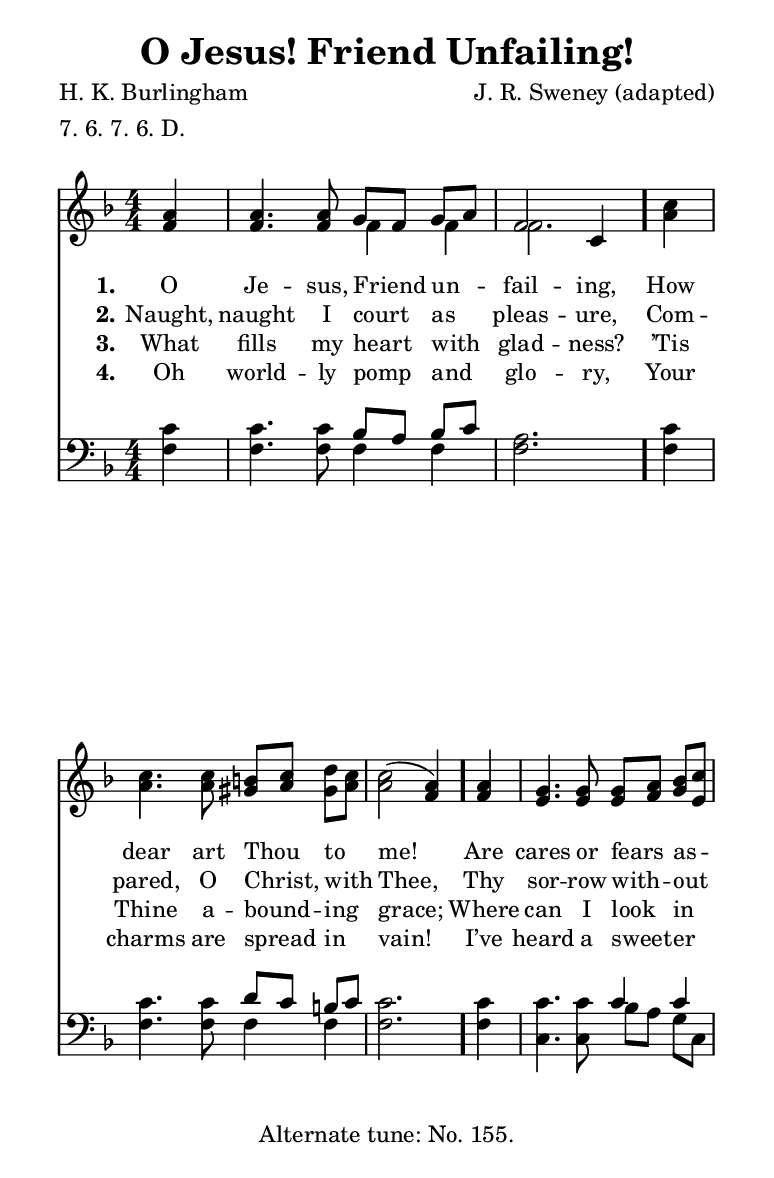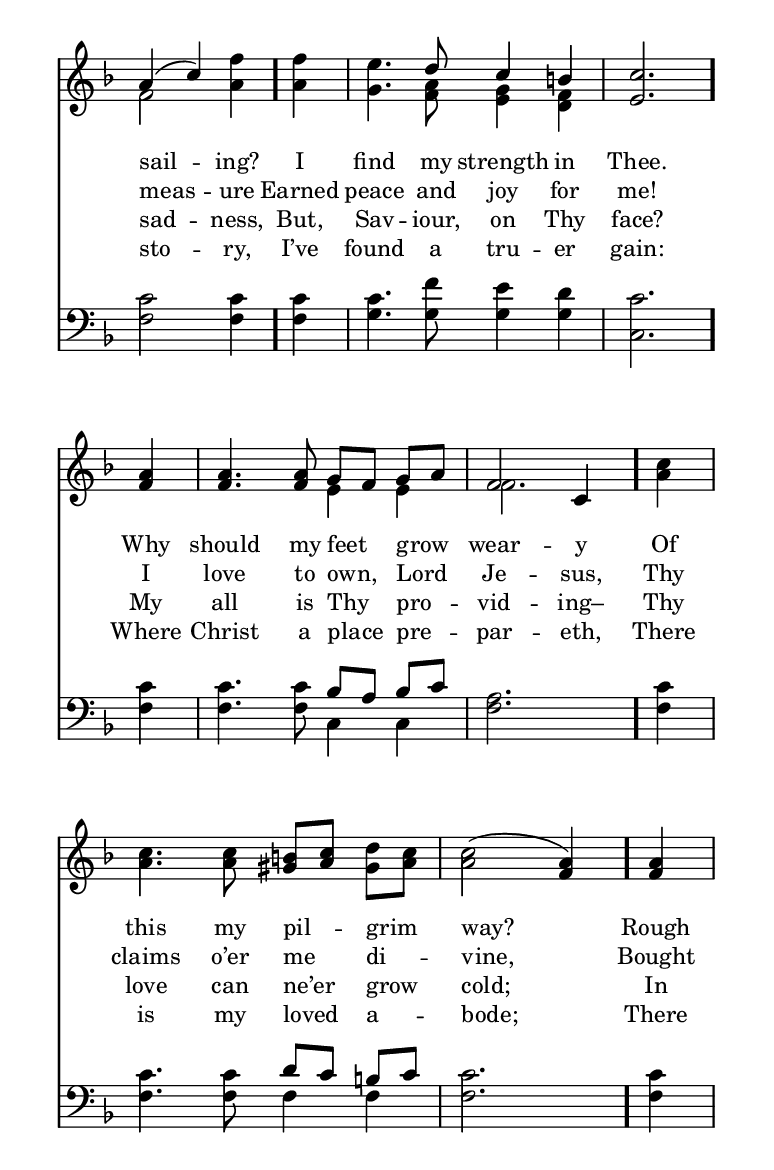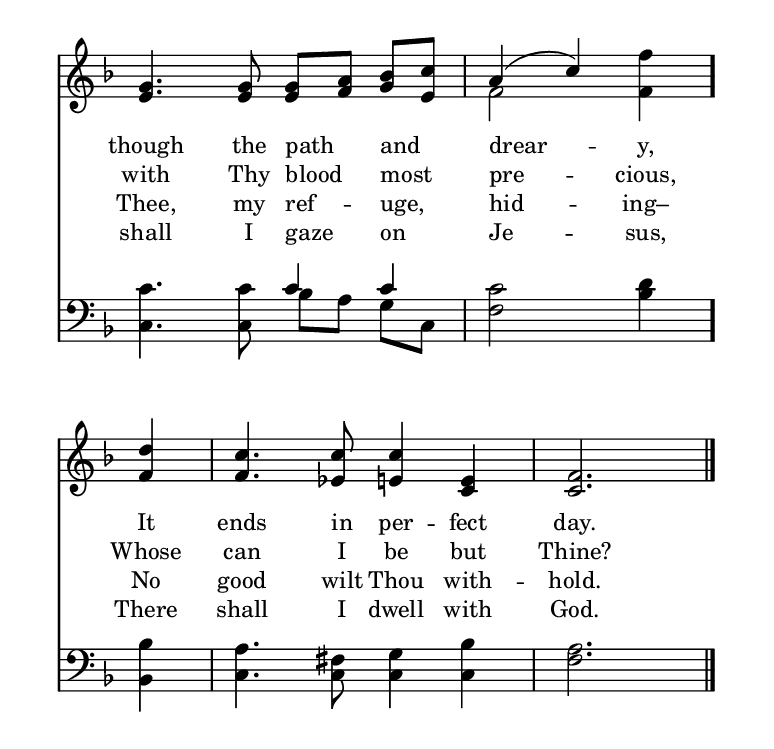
\include "common/global.ily"
\paper {
  \include "common/paper.ily"
  oddFooterMarkup = \markup { \fill-line { \on-the-fly \first-page "Alternate tune: No. 155." } }
}

\header{
  hymnnumber = "182"
  title = "O Jesus! Friend Unfailing!"
  tunename = "Joyful Pilgrims"
  meter = "7. 6. 7. 6. D."
  poet = "H. K. Burlingham"
  composer = "J. R. Sweney (adapted)"
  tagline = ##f
}

global = {
  \include "common/overrides.ily"
  \override Staff.TimeSignature.style = #'numbered
  \time 4/4
  \override Score.MetronomeMark.transparent = ##t % hide all fermata changes too
  \tempo 4=80
  \key f \major
  \partial 4
  \autoBeamOff
}

notesSoprano = {
\global
\relative c'' {

  a4 | a4. a8 g[ f] g[ a] | f2 c4
  c'4 | c4. c8 b[ c] d[ c] | c2( a4)
  a4 | g4. g8 g[ a] bes[ c] | a4( c) f
  f4 | e4. d8 c4 b | c2.
  a4 | a4. a8 g[ f] g[ a] | f2 c4
  c'4 | c4. c8 b[ c] d[ c] | c2( a4)
  a4 | g4. g8 g[ a] bes[ c] | a4( c) f
  d4 | c4. c8 c4 e, | f2.

  \bar "|."

}
}

notesAlto = {
\global
\relative e' {

  f4 | f4. f8 f4 f | f2. % instead of f2 f4, avoid overlap
  a4 | a4. a8 gis[ a] gis[ a] | a2( f4)
  f4 | e4. e8 e[ f] g[ e] | f2 a4
  a4 | g4. << f8 a >> << e4 g >> << d f >> | e2.
  f4 | f4. f8 e4 e | f2. % instead of f2 f4, avoid overlap
  a4 | a4. a8 gis[ a] gis[ a] | a2( f4)
  f4 | e4. e8 e[ f] g[ e] | f2 f4
  f4 | f4. ees8 e4 c | c2.

}
}

notesTenor = {
\global
\relative a {

  c4 | c4. c8 bes[ a] bes[ c] | a2.
  c4 | c4. c8 d[ c] b[ c] | c2.
  c4 | c4. c8 c4 c | c2 c4
  c4 | c4. f8 e4 d | c2.
  c4 | c4. c8 bes[ a] bes[ c] | a2.
  c4 | c4. c8 d[ c] b[ c] | c2.
  c4 | c4. c8 c4 c | c2 d4
  bes4 | a4. fis8 g4 bes | a2.

}
}

notesBass = {
\global
\relative f {

  f4 | f4. f8 f4 f | f2.
  f4 | f4. f8 f4 f | f2.
  f4 | c4. c8 bes'8[ a] g[ c,] | f2 f4
  f4 | g4. g8 g4 g | c,2.
  f4 | f4. f8 c4 c | f2.
  f4 | f4. f8 f4 f | f2.
  f4 | c4. c8 bes'8[ a] g[ c,] | f2 bes4
  bes,4 | c4. c8 c4 c | f2.

}
}

wordsA = \lyricmode {
\set stanza = "1."

O Je -- sus, Friend un -- fail -- ing, \bar "."
How dear art Thou to me! \bar "."
Are cares or fears as -- sail -- ing? \bar "."
I find my strength in Thee. \bar "."
Why should my feet grow wear -- y \bar "."
Of this my pil -- grim way? \bar "."
Rough though the path and drear -- y, \bar "."
It ends in per -- fect day. \bar "."

}

wordsB = \lyricmode {
\set stanza = "2."

Naught, naught I court as pleas -- ure,
Com -- pared, O Christ, with Thee,
Thy sor -- row with -- out meas -- ure
Earned peace and joy for me!
I love to own, Lord Je -- sus,
Thy claims o’er me di -- vine,
Bought with Thy blood most pre -- cious,
Whose can I be but Thine?

}

wordsC = \lyricmode {
\set stanza = "3."

What fills my heart with glad -- ness?
’Tis Thine a -- bound -- ing grace;
Where can I look in sad -- ness,
But, Sav -- iour, on Thy face?
My all is Thy pro -- vid -- ing–
Thy love can ne’er grow cold;
In Thee, my ref -- uge, hid -- ing–
No good wilt Thou with -- hold.

}

wordsD = \lyricmode {
\set stanza = "4."

Oh world -- ly pomp and glo -- ry,
Your charms are spread in vain!
I’ve heard a sweet -- er sto -- ry,
I’ve found a tru -- er gain:
Where Christ a place pre -- par -- eth,
There is my loved a -- bode;
There shall I gaze on Je -- sus,
There shall I dwell with God.

}

\score {
  \context ChoirStaff <<
    \context Staff = upper <<
      \set Staff.autoBeaming = ##f
      \set ChoirStaff.systemStartDelimiter = #'SystemStartBar
      \set ChoirStaff.printPartCombineTexts = ##f
      \partcombine #'(2 . 9) \notesSoprano \notesAlto
      \context NullVoice = sopranos { \voiceOne << \notesSoprano >> }
      \context NullVoice = altos { \voiceTwo << \notesAlto >> }
      \context Lyrics = one   \lyricsto sopranos \wordsA
      \context Lyrics = two   \lyricsto sopranos \wordsB
      \context Lyrics = three \lyricsto sopranos \wordsC
      \context Lyrics = four  \lyricsto sopranos \wordsD
    >>
    \context Staff = men <<
      \set Staff.autoBeaming = ##f
      \clef bass
      \set ChoirStaff.printPartCombineTexts = ##f
      \partcombine #'(2 . 9) \notesTenor \notesBass
      \context NullVoice = tenors { \voiceOne << \notesTenor >> }
      \context NullVoice = basses { \voiceTwo << \notesBass >> }
    >>
  >>
  \layout {
    \include "common/layout.ily"
  }
  \midi{
    \include "common/midi.ily"
  }
}

\version "2.19.49"  % necessary for upgrading to future LilyPond versions.

% vi:set et ts=2 sw=2 ai nocindent syntax=lilypond:
